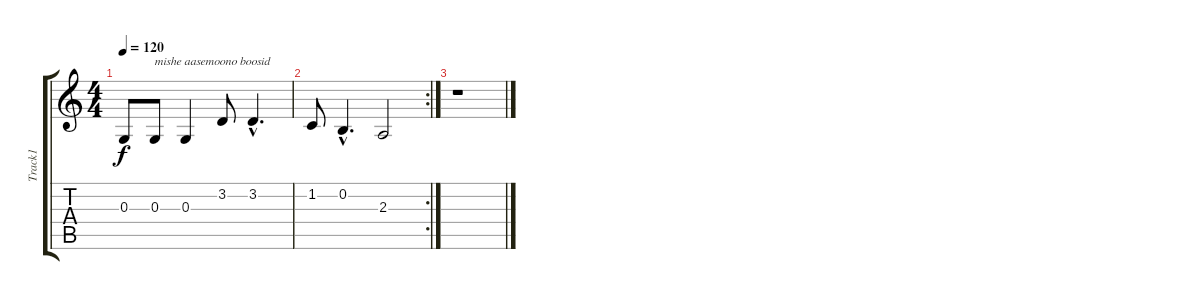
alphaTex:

\track ("Track1" "Track1") {instrument lead3calliope}
\staff {score tabs}
\tuning (E4 B3 G3 D3 A2 E2) {hide}
\ts (4 4)
\tempo 120
\clef g2
\ks c
0.3.8{dy f} 0.3.8{txt "mishe aasemoono boosid"} 0.3.4 3.2.8 3.2{hac}.4{d} |
\rc 2
1.2.8 0.2{hac}.4{d} 2.3.2 |
r.1
